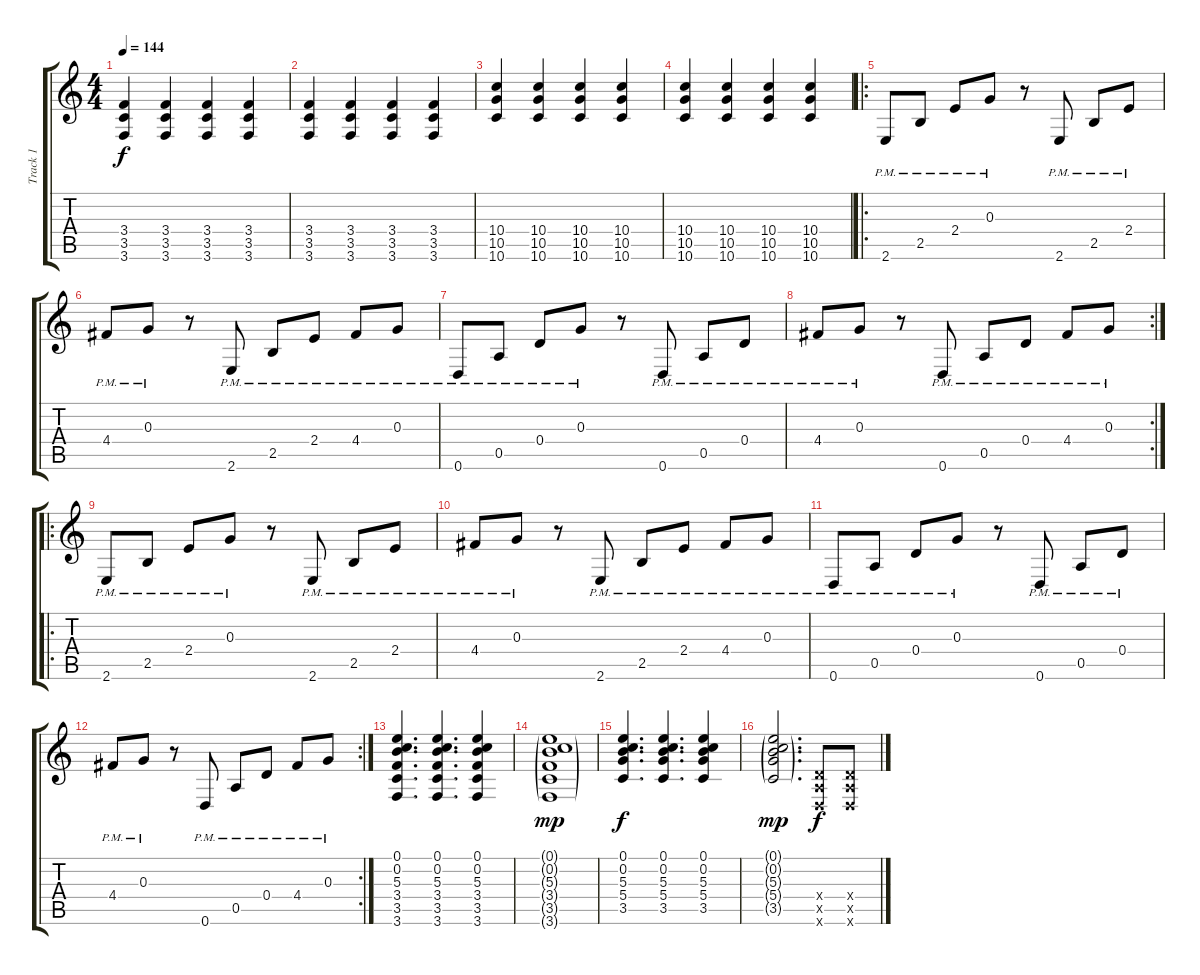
\track ("Track 1" "Track 1") {instrument distortionguitar}
\staff {score tabs}
\tuning (E4 B3 G3 D3 A2 D2) {hide}
\ts (4 4)
\tempo 144
\clef g2
\ks c
(3.4 3.5 3.6).4{dy f} (3.4 3.5 3.6).4 (3.4 3.5 3.6).4 (3.4 3.5 3.6).4 |
(3.4 3.5 3.6).4 (3.4 3.5 3.6).4 (3.4 3.5 3.6).4 (3.4 3.5 3.6).4 |
(10.4 10.5 10.6).4 (10.4 10.5 10.6).4 (10.4 10.5 10.6).4 (10.4 10.5 10.6).4 |
(10.4 10.5 10.6).4 (10.4 10.5 10.6).4 (10.4 10.5 10.6).4 (10.4 10.5 10.6).4 |
\ro
2.6{pm}.8 2.5{pm}.8 2.4{pm}.8 0.3{pm}.8 r.8 2.6{pm}.8 2.5{pm}.8 2.4{pm}.8 |
4.4{pm}.8 0.3{pm}.8 r.8 2.6{pm}.8 2.5{pm}.8 2.4{pm}.8 4.4{pm}.8 0.3{pm}.8 |
0.6{pm}.8 0.5{pm}.8 0.4{pm}.8 0.3{pm}.8 r.8 0.6{pm}.8 0.5{pm}.8 0.4{pm}.8 |
\rc 2
4.4{pm}.8 0.3{pm}.8 r.8 0.6{pm}.8 0.5{pm}.8 0.4{pm}.8 4.4{pm}.8 0.3{pm}.8 |
\ro
2.6{pm}.8 2.5{pm}.8 2.4{pm}.8 0.3{pm}.8 r.8 2.6{pm}.8 2.5{pm}.8 2.4{pm}.8 |
4.4{pm}.8 0.3{pm}.8 r.8 2.6{pm}.8 2.5{pm}.8 2.4{pm}.8 4.4{pm}.8 0.3{pm}.8 |
0.6{pm}.8 0.5{pm}.8 0.4{pm}.8 0.3{pm}.8 r.8 0.6{pm}.8 0.5{pm}.8 0.4{pm}.8 |
\rc 2
4.4{pm}.8 0.3{pm}.8 r.8 0.6{pm}.8 0.5{pm}.8 0.4{pm}.8 4.4{pm}.8 0.3{pm}.8 |
(0.1 0.2 5.3 3.4 3.5 3.6).4{d instrument electricguitarclean} (0.1 0.2 5.3 3.4 3.5 3.6).4{d} (0.1 0.2 5.3 3.4 3.5 3.6).4 |
(0.1{g} 0.2{g} 5.3{g} 3.4{g} 3.5{g} 3.6{g}).1{dy mp} |
(0.1 0.2 5.3 5.4 3.5).4{d dy f} (0.1 0.2 5.3 5.4 3.5).4{d} (0.1 0.2 5.3 5.4 3.5).4 |
(0.1{g} 0.2{g} 5.3{g} 5.4{g} 3.5{g}).2{d dy mp} (0.4{x} 0.5{x} 0.6{x}).8{dy f} (0.4{x} 0.5{x} 0.6{x}).8
